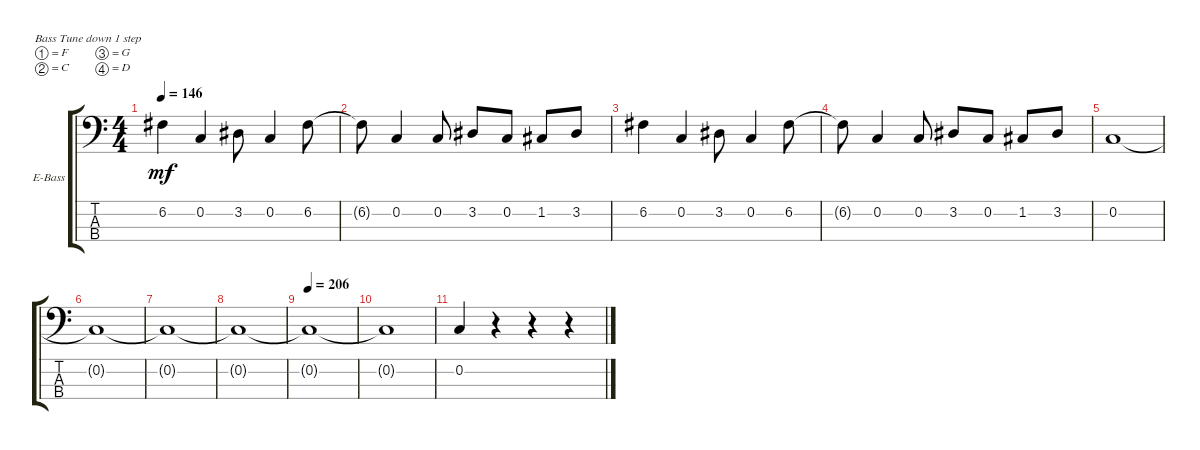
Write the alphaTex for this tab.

\bracketExtendMode groupsimilarinstruments
\firstSystemTrackNameOrientation horizontal
\otherSystemsTrackNameOrientation horizontal
\track ("Electric Bass" "E-Bass") {instrument electricbassfinger}
\staff {score tabs}
\tuning (F2 C2 G1 D1)
\ts (4 4)
\tempo 146
\clef f4
\scale
0.333333
\ks c
6.2.4{dy mf} 0.2.4 3.2.8 0.2.4 6.2.8 |
\scale
0.333333 6.2{t}.8 0.2.4 0.2.8 3.2.8 0.2.8 1.2.8 3.2.8 |
\scale
0.333333 6.2.4 0.2.4 3.2.8 0.2.4 6.2.8 |
\scale
0.333333 6.2{t}.8 0.2.4 0.2.8 3.2.8 0.2.8 1.2.8 3.2.8 |
\scale
0.333333 0.2.1 |
\scale
0.333333 0.2{t}.1 |
\scale
0.333333 0.2{t}.1 |
\scale
0.333333 0.2{t}.1 |
\tempo 206
0.2{t}.1 |
0.2{t}.1 |
\scale
0.333333 0.2.4 r.4 r.4 r.4 |
\scale
0.333333 |
\scale
0.333333 |
\scale
0.333333 |
\scale
0.333333 |
\scale
0.333333
